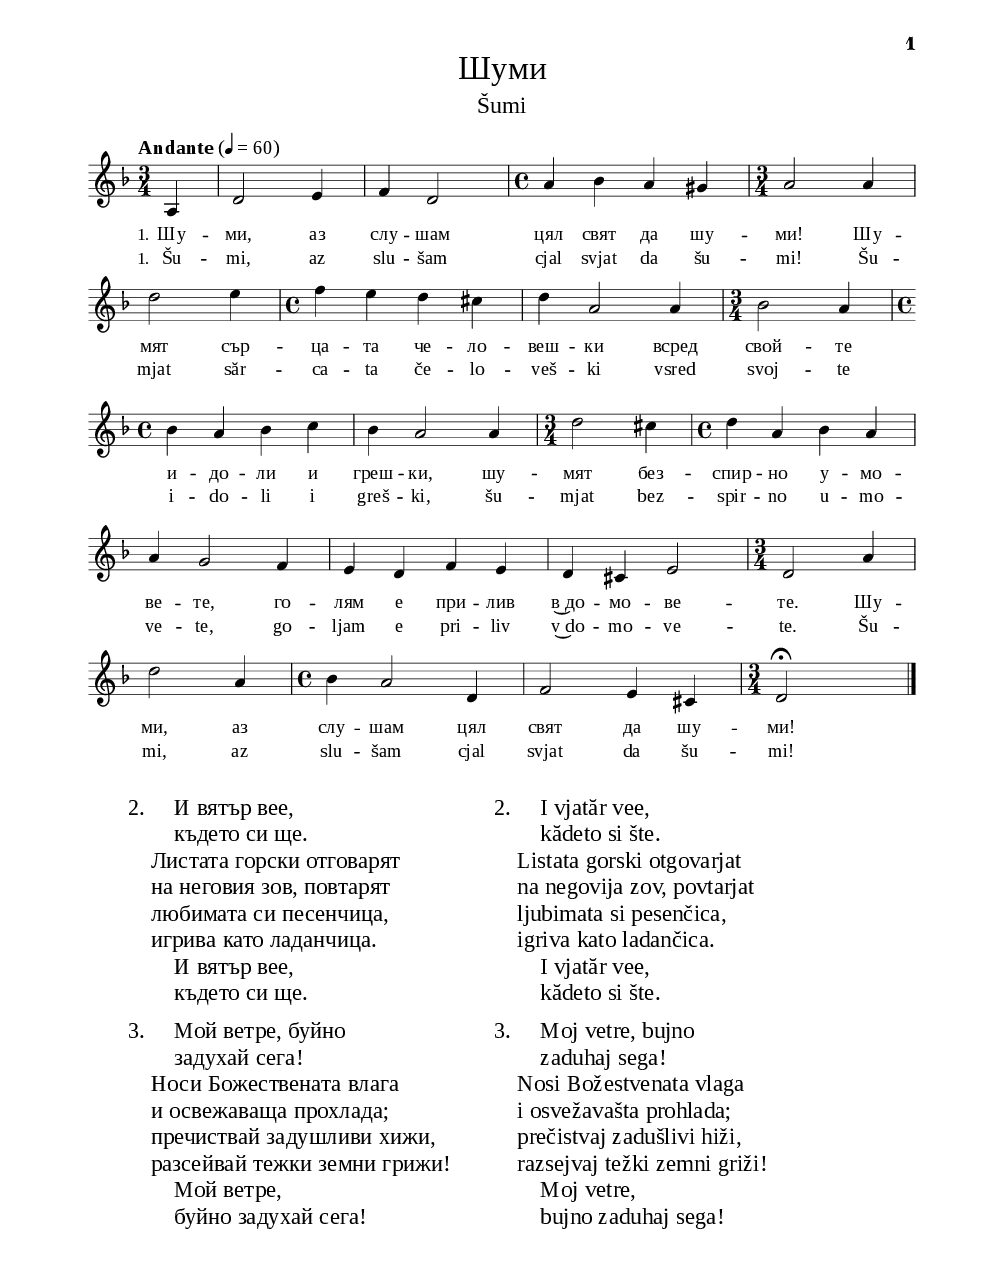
\version "2.24.4"

% include paper part and global functions
\include "include/globals.ily"

\bookpart {
  \label #'ref032
  \tocItem \markup "Шуми – Šumi"
  \include "include/bookpart-paper.ily"
  \score {
    \include "include/score-layout.ily"

    \new Voice \absolute {
      \clef treble
      \key d \minor
      \time 3/4
      \tempoFunc "Andante" 4 "60"
      \partial 4
      \autoBeamOff

      a4 | d'2 e'4 | f'4 d'2 | \time 4/4  a'4 bes' a' gis' | \time 3/4  a'2 a'4 \break |
      d''2 e''4 | \time 4/4

      f''4 e'' d'' cis'' | d''4 \stemUp a'2 \stemNeutral

      a'4 | \time 3/4  bes'2 a'4 | \break

      \time 4/4  bes'4 a' bes' c'' | bes'4 a'2 a'4 | \time 3/4  d''2 cis''4 | \time 4/4  d''4 a' bes' a' \break |
      a'4 g'2 f'4 |  e'4 d' f' e' | d'4 cis' e'2 | \time 3/4  d'2 a'4 \break |
      d''2 a'4 | \time 4/4  bes'4 a'2 d'4 | f'2 e'4 cis' | \time 3/4  d'2 \fermata s4 | \bar "|." \break
    }

    \addlyrics {
      \set stanza = "1."Шу -- ми,
      аз слу -- шам цял свят да шу -- ми! Шу -- мят
      сър -- ца -- та че -- ло --  веш -- ки всред
      свой -- те и -- до -- ли и греш -- ки, шу -- мят
      без -- спир -- но у -- мо -- ве -- те, го -- лям
      е при -- лив в~до -- мо -- ве -- те. Шу -- ми,
      аз слу -- шам цял свят да шу -- ми!
    }

    \addlyrics {
       \set stanza = "1." Šu -- mi,
      az slu -- šam cjal svjat da šu -- mi! Šu -- mjat
      săr -- ca -- ta če -- lo --  veš -- ki vsred
      svoj -- te i -- do -- li i greš -- ki, šu -- mjat
      bez -- spir -- no u -- mo -- ve -- te, go -- ljam
      e pri -- liv v~do -- mo -- ve -- te. Šu -- mi,
      az slu -- šam cjal svjat da šu -- mi!
    }
    \header {
      title = \titleFunc "Шуми" "Šumi"
    }

    \midi{}

  } % score

  \markup \empty-two

  \markup \abs-fontsize #11 {
    \hspace #5
    \override #`(baseline-skip . ,bgCoupletBaselineSkip)
    \column {

      \line {   2.  "   "  И вятър вее, }

      \line {   "   "    "   "       където си ще.}

      \line {   "   "Листата горски отговарят}

      \line {   "   "на неговия зов, повтарят}

      \line {   "   "любимата си песенчица,}

      \line {   "   "игрива като ладанчица.}

      \line {  "   "    "   "И вятър вее, }

      \line {    "   "    "   "където си ще.}


      \vspace #0.5
      \line {   3. "   "  Мой ветре, буйно }

      \line {   "   "    "   "  задухай сега!}

      \line {   "   "Носи Божествената влага}

      \line {   "   "и освежаваща прохлада;}

      \line {   "   "пречиствай задушливи хижи,}

      \line {   "   "разсейвай тежки земни грижи!}

      \line {    "   "    "   "Мой ветре, }

      \line {    "   "    "   "буйно задухай сега!}

    }

    \hspace #5
    \override #`(baseline-skip . ,bgCoupletBaselineSkip)
    \column {
      \line {   2.  "   "  I vjatăr vee, }

      \line {   "   "    "   "       kădeto si šte.}

      \line {   "   "Listata gorski otgovarjat}

      \line {   "   "na negovija zov, povtarjat}

      \line {   "   "ljubimata si pesenčica,}

      \line {   "   "igriva kato ladančica.}

      \line {  "   "    "   "I vjatăr vee, }

      \line {    "   "    "   "kădeto si šte.}


      \vspace #0.5
      \line {   3. "   "  Moj vetre, bujno }

      \line {   "   "    "   "  zaduhaj sega!}

      \line {   "   "Nosi Božestvenata vlaga}

      \line {   "   "i osvežavašta prohlada;}

      \line {   "   "prečistvaj zadušlivi hiži,}

      \line {   "   "razsejvaj težki zemni griži!}

      \line {    "   "    "   "Moj vetre, }

      \line {    "   "    "   "bujno zaduhaj sega!}


    } %column
  } % markup

  \pageBreak

  \markup \abs-fontsize #11  {
    \hspace #2
    \override #`(baseline-skip . ,bgCoupletBaselineSkip)
    \column {
      \line {   4.  "   "        Задухай, ветре, }
      \line {   "   "    "   "         света разведри!}

      \line {   "   "При чисти мисли, нежни чувства}

      \line {   "   "цъфтят Божествени изкуства.}

      \line {   "   "Навред да просияе радост,}

      \line {   "   "навред да диша свежа младост.}

      \line {  "   "    "   " Задухай, ветре, }
      \line {   "   "    "   " света избистри.}
    }



    \hspace #5
    \override #`(baseline-skip . ,bgCoupletBaselineSkip)
    \column {
      \line {   4.  "   "        Zaduhaj, vetre, }
      \line {   "   "    "   "         sveta razvedri!}

      \line {   "   "Pri čisti misli, nežni čuvstva}

      \line {   "   "căftjat Božestveni izkustva.}

      \line {   "   "Navred da prosijae radost,}

      \line {   "   "navred da diša sveža mladost.}

      \line {  "   "    "   " Zaduhaj, vetre, }
      \line {   "   "    "   " sveta izbistri.}
    }
    %column
  } % markup

  \markup \vspace #3
  % include foreign translation(s) of the song
  \version "2.24.4"

\markup \fill-line { \fontsize #deTitleFontSize "Es lärmt" }
\markup \null
\markup \null
\markup \abs-fontsize #11 {
    \fill-line {
  \override #`(baseline-skip . ,deCoupletBaselineSkip)
  \column {


    \line {   1. "   "Es lärmt, }
     \line {   "   " "   " ich höre}

    \line {   "   "die ganze Welt lärmen! }

    \line {   "   "Die Herzen der Menschen lärmen }

    \line {   "   "zwischen ihren Idolen und Fehlern; }

    \line {   "   "die Gehirne lärmen unaufhörlich. }

    \line {   "   "Es ist eine große Flut in den Häusern. }

    \line {   "   "Es lärmt, ich höre}

    \line {   "   "die ganze Welt lärmen!}

   \vspace #0.5
    \line {   2.  "   " Und der Wind weht, }

    \line {   "   " "   "wohin er will. }

    \line {   "   "Die Blätter des Waldes antworten }

    \line {   "   "auf seinen Ruf; sie wiederholen ihr Lieblingsliedchen,}

    \line {   "   "spielerisch wie ein tanzendes Mädchen.}

    \line {   "   " "   "Und der Wind weht, }

    \line {   "   " "   " wohin er will.}

      \vspace #0.5

    \line {   3. "   "Oh, mein Wind, }

    \line {   "   "  "   "wehe nun stark! }

    \line {   "   "Bringe die göttliche Feuchtigkeit}

    \line {   "   "und die belebende Frische, }

    \line {   "   "reinige die stickigen Hütten}

    \line {   "   "und zerstreue die schweren irdischen Sorgen!}

    \line {   "   " "   "Oh, mein Wind,}

    \line {   "   " "   "wehe nun stark!}

     \vspace #0.5
    \line {   4. "   " Wehe, Wind, }

    \line {   "   " "   " muntere die Welt auf! }

    \line {   "   "Bei reinen Gedanken, zarten Gefühlen }

    \line {   "   "erblühen die göttlichen Künste;}

    \line {   "   "möge überall Freude erstrahlen}

    \line {   "   "und möge [man] überall frische Jugend atmen! }

    \line {   "   " "   "Wehe, Wind, }

    \line {   "   " "   "kläre die Welt!}
  }
    }
}



} % bookpart

% Più mosso
%
